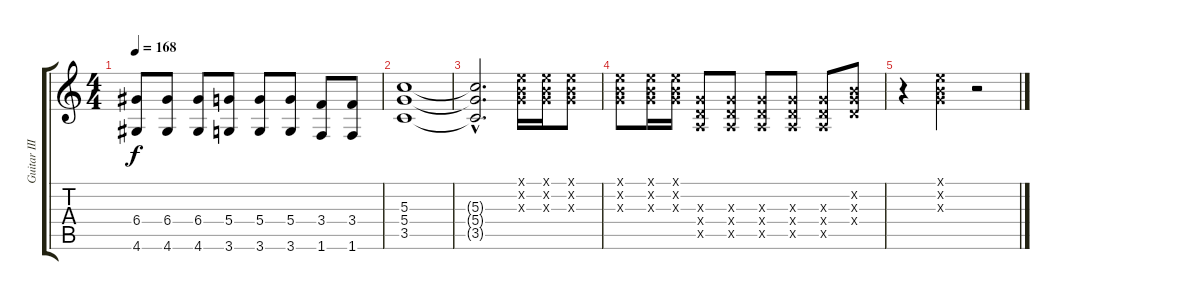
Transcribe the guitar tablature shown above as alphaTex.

\track ("Guitar III" "Guitar III") {instrument distortionguitar}
\staff {score tabs}
\tuning (E4 B3 G3 D3 A2 E2) {hide}
\ts (4 4)
\tempo 168
\clef g2
\ks c
(6.4 4.6).8{dy f} (6.4 4.6).8 (6.4 4.6).8 (5.4 3.6).8 (5.4 3.6).8 (5.4 3.6).8 (3.4 1.6).8 (3.4 1.6).8 |
(5.3 5.4 3.5).1 |
(5.3{hac t} 5.4{hac t} 3.5{hac t}).2{d} (0.1{x} 0.2{x} 0.3{x}).16 (0.1{x} 0.2{x} 0.3{x}).16 (0.1{x} 0.2{x} 0.3{x}).8 |
(0.1{x} 0.2{x} 0.3{x}).8 (0.1{x} 0.2{x} 0.3{x}).16 (0.1{x} 0.2{x} 0.3{x}).16 (0.3{x} 0.4{x} 0.5{x}).8 (0.3{x} 0.4{x} 0.5{x}).8 (0.3{x} 0.4{x} 0.5{x}).8 (0.3{x} 0.4{x} 0.5{x}).8 (0.3{x} 0.4{x} 0.5{x}).8 (0.2{x} 0.3{x} 0.4{x}).8 |
r.4 (0.1{x} 0.2{x} 0.3{x}).4 r.2
